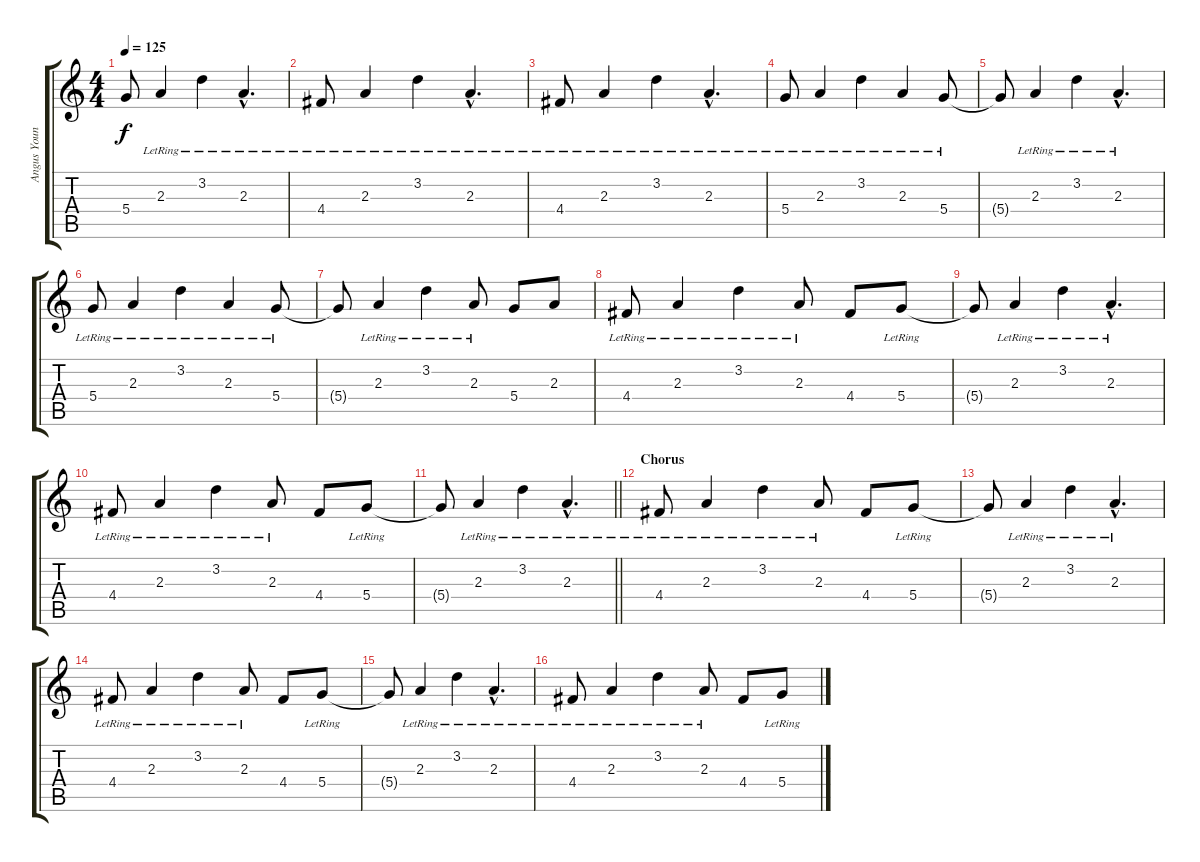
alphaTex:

\track ("Angus Young" "Angus Youn") {instrument overdrivenguitar}
\staff {score tabs}
\tuning (E4 B3 G3 D3 A2 E2) {hide}
\ts (4 4)
\tempo 125
\clef g2
\ks c
5.4{t}.8{dy f} 2.3{lr}.4 3.2{lr}.4 2.3{hac lr}.4{d} |
4.4{lr}.8 2.3{lr}.4 3.2{lr}.4 2.3{hac lr}.4{d} |
4.4{lr}.8 2.3{lr}.4 3.2{lr}.4 2.3{hac lr}.4{d} |
5.4{lr}.8 2.3{lr}.4 3.2{lr}.4 2.3{lr}.4 5.4{lr}.8 |
5.4{t}.8 2.3{lr}.4 3.2{lr}.4 2.3{hac lr}.4{d} |
5.4{lr}.8 2.3{lr}.4 3.2{lr}.4 2.3{lr}.4 5.4{lr}.8 |
5.4{t}.8 2.3{lr}.4 3.2{lr}.4 2.3{lr}.8 5.4.8 2.3.8 |
4.4{lr}.8 2.3{lr}.4 3.2{lr}.4 2.3{lr}.8 4.4.8 5.4{lr}.8 |
5.4{t}.8 2.3{lr}.4 3.2{lr}.4 2.3{hac lr}.4{d} |
4.4{lr}.8 2.3{lr}.4 3.2{lr}.4 2.3{lr}.8 4.4.8 5.4{lr}.8 |
\barLineRight lightlight
5.4{t}.8 2.3{lr}.4 3.2{lr}.4 2.3{hac lr}.4{d} |
\section ("" "Chorus")
4.4{lr}.8 2.3{lr}.4 3.2{lr}.4 2.3{lr}.8 4.4.8 5.4{lr}.8 |
5.4{t}.8 2.3{lr}.4 3.2{lr}.4 2.3{hac lr}.4{d} |
4.4{lr}.8 2.3{lr}.4 3.2{lr}.4 2.3{lr}.8 4.4.8 5.4{lr}.8 |
5.4{t}.8 2.3{lr}.4 3.2{lr}.4 2.3{hac lr}.4{d} |
4.4{lr}.8 2.3{lr}.4 3.2{lr}.4 2.3{lr}.8 4.4.8 5.4{lr}.8
